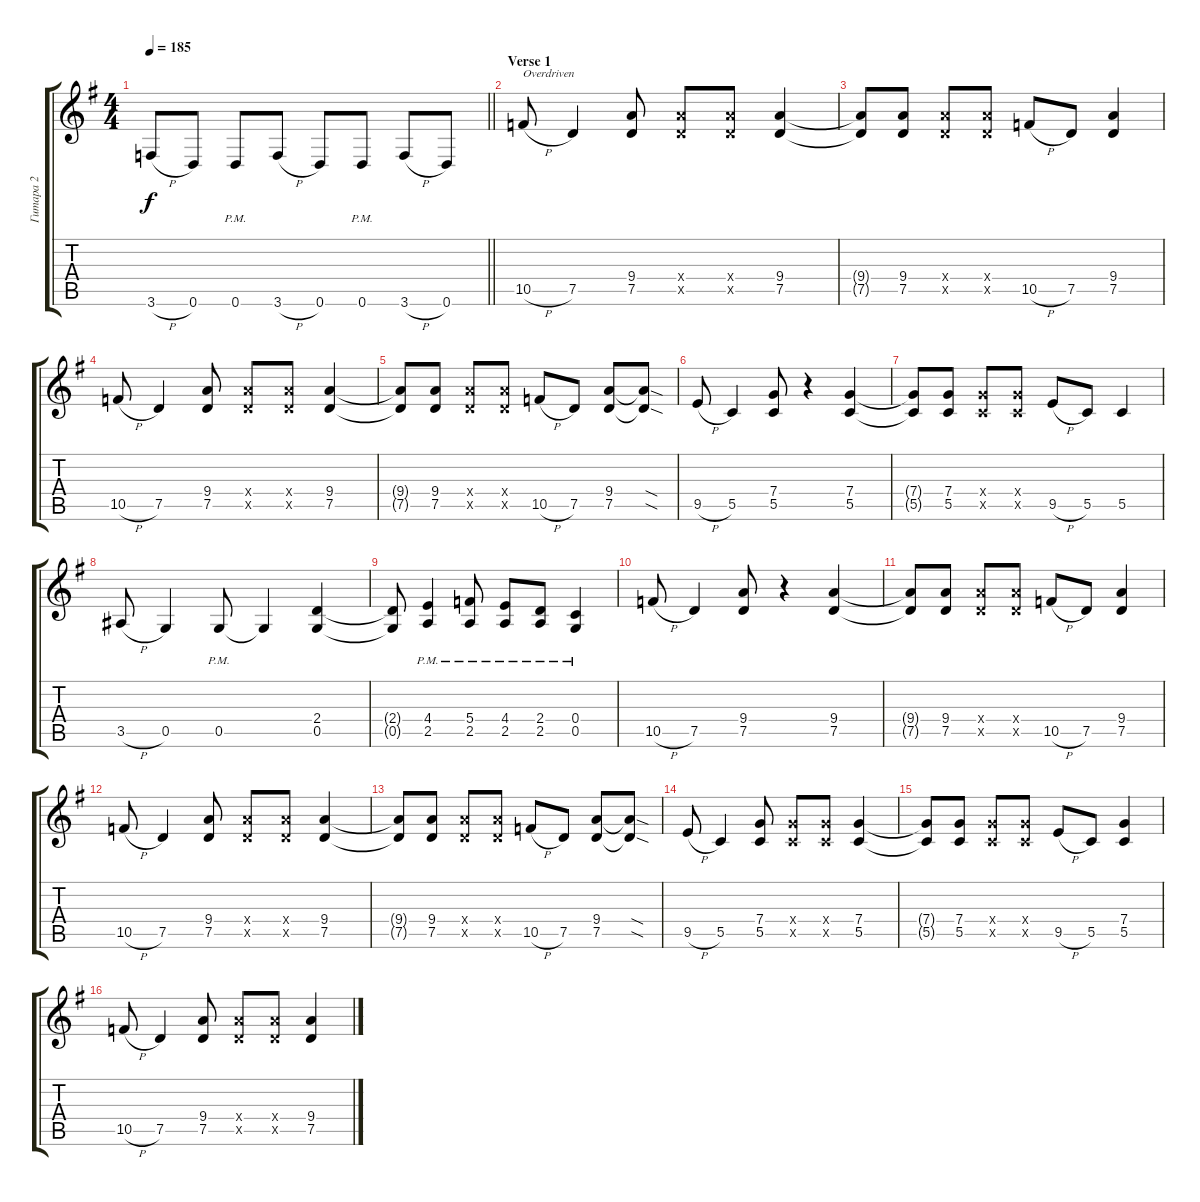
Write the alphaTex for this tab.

\track ("Гитара 2" "Гитара 2") {instrument distortionguitar}
\staff {score tabs}
\tuning (D4 A3 F3 C3 G2 D2) {hide}
\ts (4 4)
\tempo 185
\clef g2
\barLineRight lightlight
\ks eminor
3.6{h}.8{dy f} 0.6.8 0.6{pm}.8 3.6{h}.8 0.6.8 0.6{pm}.8 3.6{h}.8 0.6.8 |
\section ("" "Verse 1")
10.5{h}.8{txt "Overdriven" instrument overdrivenguitar} 7.5.4 (9.4 7.5).8 (9.4{x} 7.5{x}).8 (9.4{x} 7.5{x}).8 (9.4 7.5).4 |
(9.4{t} 7.5{t}).8 (9.4 7.5).8 (9.4{x} 7.5{x}).8 (9.4{x} 7.5{x}).8 10.5{h}.8 7.5.8 (9.4 7.5).4 |
10.5{h}.8 7.5.4 (9.4 7.5).8 (9.4{x} 7.5{x}).8 (9.4{x} 7.5{x}).8 (9.4 7.5).4 |
(9.4{t} 7.5{t}).8 (9.4 7.5).8 (9.4{x} 7.5{x}).8 (9.4{x} 7.5{x}).8 10.5{h}.8 7.5.8 (9.4 7.5).8 (9.4{sod t} 7.5{sod t}).8 |
9.5{h}.8 5.5.4 (7.4 5.5).8 r.4 (7.4 5.5).4 |
(7.4{t} 5.5{t}).8 (7.4 5.5).8 (7.4{x} 5.5{x}).8 (7.4{x} 5.5{x}).8 9.5{h}.8 5.5.8 5.5.4 |
3.5{h}.8 0.5.4 0.5{pm}.8 0.5{t}.4 (2.4 0.5).4 |
(2.4{t} 0.5{t}).8 (4.4{pm} 2.5{pm}).4 (5.4{pm} 2.5{pm}).8 (4.4{pm} 2.5{pm}).8 (2.4{pm} 2.5{pm}).8 (0.4{pm} 0.5{pm}).4 |
10.5{h}.8 7.5.4 (9.4 7.5).8 r.4 (9.4 7.5).4 |
(9.4{t} 7.5{t}).8 (9.4 7.5).8 (9.4{x} 7.5{x}).8 (9.4{x} 7.5{x}).8 10.5{h}.8 7.5.8 (9.4 7.5).4 |
10.5{h}.8 7.5.4 (9.4 7.5).8 (9.4{x} 7.5{x}).8 (9.4{x} 7.5{x}).8 (9.4 7.5).4 |
(9.4{t} 7.5{t}).8 (9.4 7.5).8 (9.4{x} 7.5{x}).8 (9.4{x} 7.5{x}).8 10.5{h}.8 7.5.8 (9.4 7.5).8 (9.4{sod t} 7.5{sod t}).8 |
9.5{h}.8 5.5.4 (7.4 5.5).8 (7.4{x} 5.5{x}).8 (7.4{x} 5.5{x}).8 (7.4 5.5).4 |
(7.4{t} 5.5{t}).8 (7.4 5.5).8 (7.4{x} 5.5{x}).8 (7.4{x} 5.5{x}).8 9.5{h}.8 5.5.8 (7.4 5.5).4 |
10.5{h}.8 7.5.4 (9.4 7.5).8 (9.4{x} 7.5{x}).8 (9.4{x} 7.5{x}).8 (9.4 7.5).4
